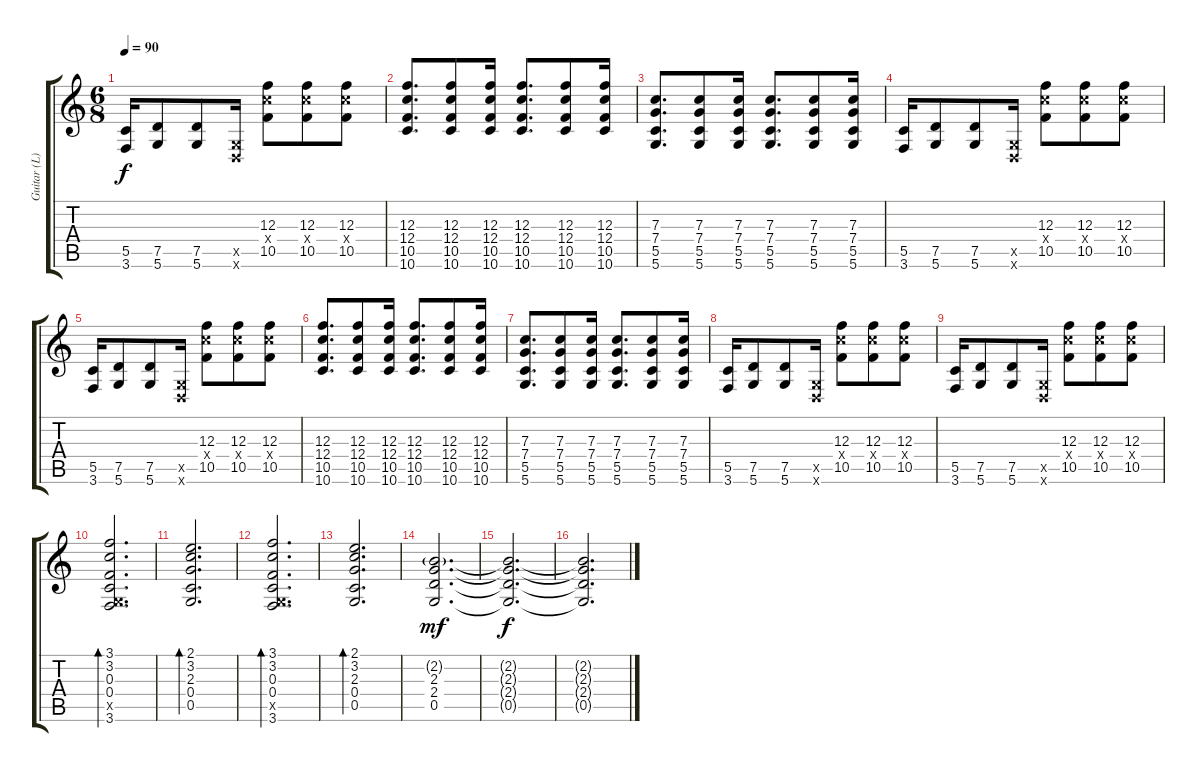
\track ("Guitar (L)" "Guitar (L)") {instrument distortionguitar}
\staff {score tabs}
\tuning (D4 A3 F3 C3 G2 D2) {hide}
\ts (6 8)
\tempo 90
\clef g2
\ks c
(5.5 3.6).16{dy f} (7.5 5.6).8 (7.5 5.6).8 (0.5{x} 0.6{x}).16 (12.3 12.4{x} 10.5).8 (12.3 12.4{x} 10.5).8 (12.3 12.4{x} 10.5).8 |
(12.3 12.4 10.5 10.6).8{d} (12.3 12.4 10.5 10.6).8 (12.3 12.4 10.5 10.6).16 (12.3 12.4 10.5 10.6).8{d} (12.3 12.4 10.5 10.6).8 (12.3 12.4 10.5 10.6).16 |
(7.3 7.4 5.5 5.6).8{d} (7.3 7.4 5.5 5.6).8 (7.3 7.4 5.5 5.6).16 (7.3 7.4 5.5 5.6).8{d} (7.3 7.4 5.5 5.6).8 (7.3 7.4 5.5 5.6).16 |
(5.5 3.6).16 (7.5 5.6).8 (7.5 5.6).8 (0.5{x} 0.6{x}).16 (12.3 12.4{x} 10.5).8 (12.3 12.4{x} 10.5).8 (12.3 12.4{x} 10.5).8 |
(5.5 3.6).16 (7.5 5.6).8 (7.5 5.6).8 (0.5{x} 0.6{x}).16 (12.3 12.4{x} 10.5).8 (12.3 12.4{x} 10.5).8 (12.3 12.4{x} 10.5).8 |
(12.3 12.4 10.5 10.6).8{d} (12.3 12.4 10.5 10.6).8 (12.3 12.4 10.5 10.6).16 (12.3 12.4 10.5 10.6).8{d} (12.3 12.4 10.5 10.6).8 (12.3 12.4 10.5 10.6).16 |
(7.3 7.4 5.5 5.6).8{d} (7.3 7.4 5.5 5.6).8 (7.3 7.4 5.5 5.6).16 (7.3 7.4 5.5 5.6).8{d} (7.3 7.4 5.5 5.6).8 (7.3 7.4 5.5 5.6).16 |
(5.5 3.6).16 (7.5 5.6).8 (7.5 5.6).8 (0.5{x} 0.6{x}).16 (12.3 12.4{x} 10.5).8 (12.3 12.4{x} 10.5).8 (12.3 12.4{x} 10.5).8 |
(5.5 3.6).16 (7.5 5.6).8 (7.5 5.6).8 (0.5{x} 0.6{x}).16 (12.3 12.4{x} 10.5).8 (12.3 12.4{x} 10.5).8 (12.3 12.4{x} 10.5).8 |
(3.1 3.2 0.3 0.4 0.5{x} 3.6).2{d bd 120} |
(2.1 3.2 2.3 0.4 0.5).2{d bd 120} |
(3.1 3.2 0.3 0.4 0.5{x} 3.6).2{d bd 120} |
(2.1 3.2 2.3 0.4 0.5).2{d bd 120} |
(2.2{g} 2.3 2.4 0.5).2{d dy mf} |
(2.2{t} 2.3{t} 2.4{t} 0.5{t}).2{d dy f} |
(2.2{t} 2.3{t} 2.4{t} 0.5{t}).2{d}
